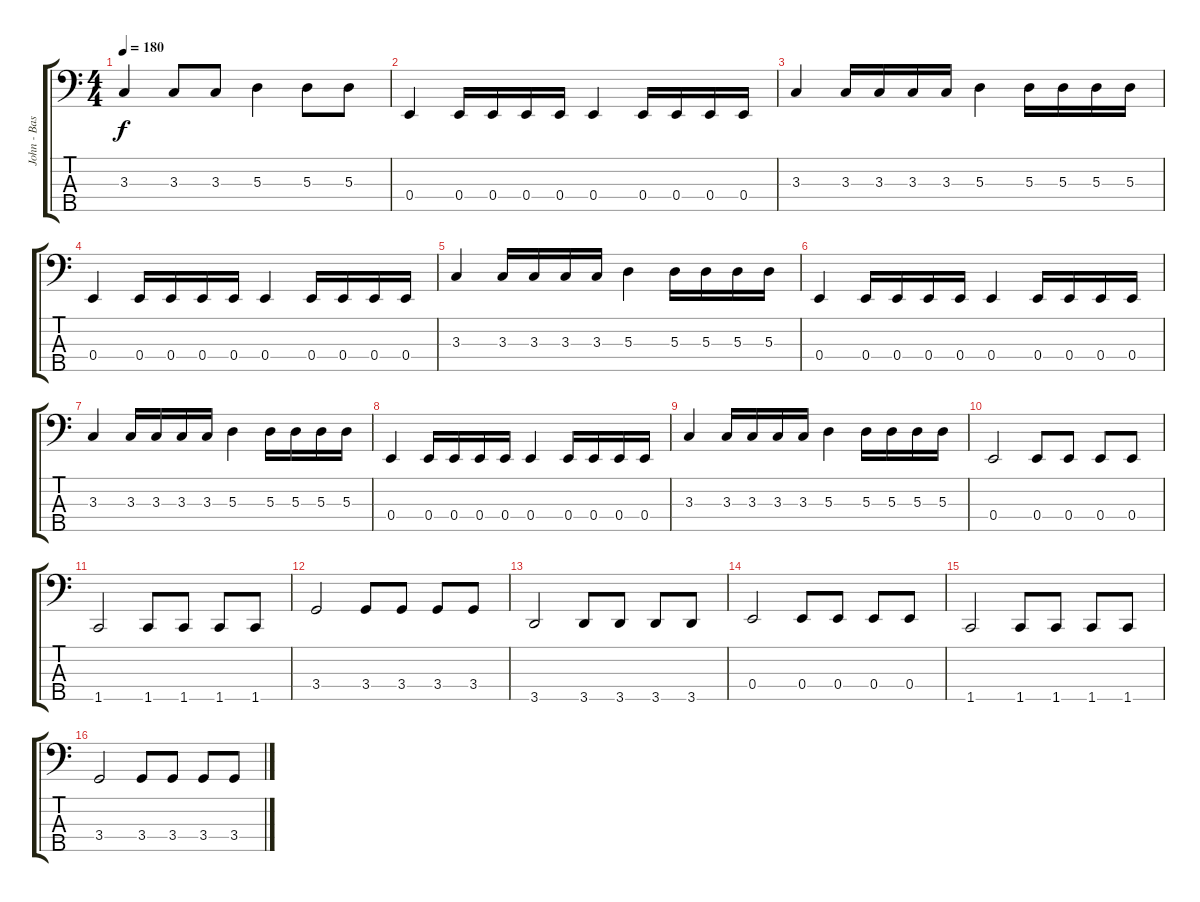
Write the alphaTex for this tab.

\track ("John - Bass" "John - Bas") {instrument electricbassfinger}
\staff {score tabs}
\tuning (G2 D2 A1 E1 B0) {hide}
\ts (4 4)
\tempo 180
\clef f4
\ks c
3.3.4{dy f} 3.3.8 3.3.8 5.3.4 5.3.8 5.3.8 |
0.4.4 0.4.16 0.4.16 0.4.16 0.4.16 0.4.4 0.4.16 0.4.16 0.4.16 0.4.16 |
3.3.4 3.3.16 3.3.16 3.3.16 3.3.16 5.3.4 5.3.16 5.3.16 5.3.16 5.3.16 |
0.4.4 0.4.16 0.4.16 0.4.16 0.4.16 0.4.4 0.4.16 0.4.16 0.4.16 0.4.16 |
3.3.4 3.3.16 3.3.16 3.3.16 3.3.16 5.3.4 5.3.16 5.3.16 5.3.16 5.3.16 |
0.4.4 0.4.16 0.4.16 0.4.16 0.4.16 0.4.4 0.4.16 0.4.16 0.4.16 0.4.16 |
3.3.4 3.3.16 3.3.16 3.3.16 3.3.16 5.3.4 5.3.16 5.3.16 5.3.16 5.3.16 |
0.4.4 0.4.16 0.4.16 0.4.16 0.4.16 0.4.4 0.4.16 0.4.16 0.4.16 0.4.16 |
3.3.4 3.3.16 3.3.16 3.3.16 3.3.16 5.3.4 5.3.16 5.3.16 5.3.16 5.3.16 |
0.4.2 0.4.8 0.4.8 0.4.8 0.4.8 |
1.5.2 1.5.8 1.5.8 1.5.8 1.5.8 |
3.4.2 3.4.8 3.4.8 3.4.8 3.4.8 |
3.5.2 3.5.8 3.5.8 3.5.8 3.5.8 |
0.4.2 0.4.8 0.4.8 0.4.8 0.4.8 |
1.5.2 1.5.8 1.5.8 1.5.8 1.5.8 |
3.4.2 3.4.8 3.4.8 3.4.8 3.4.8
